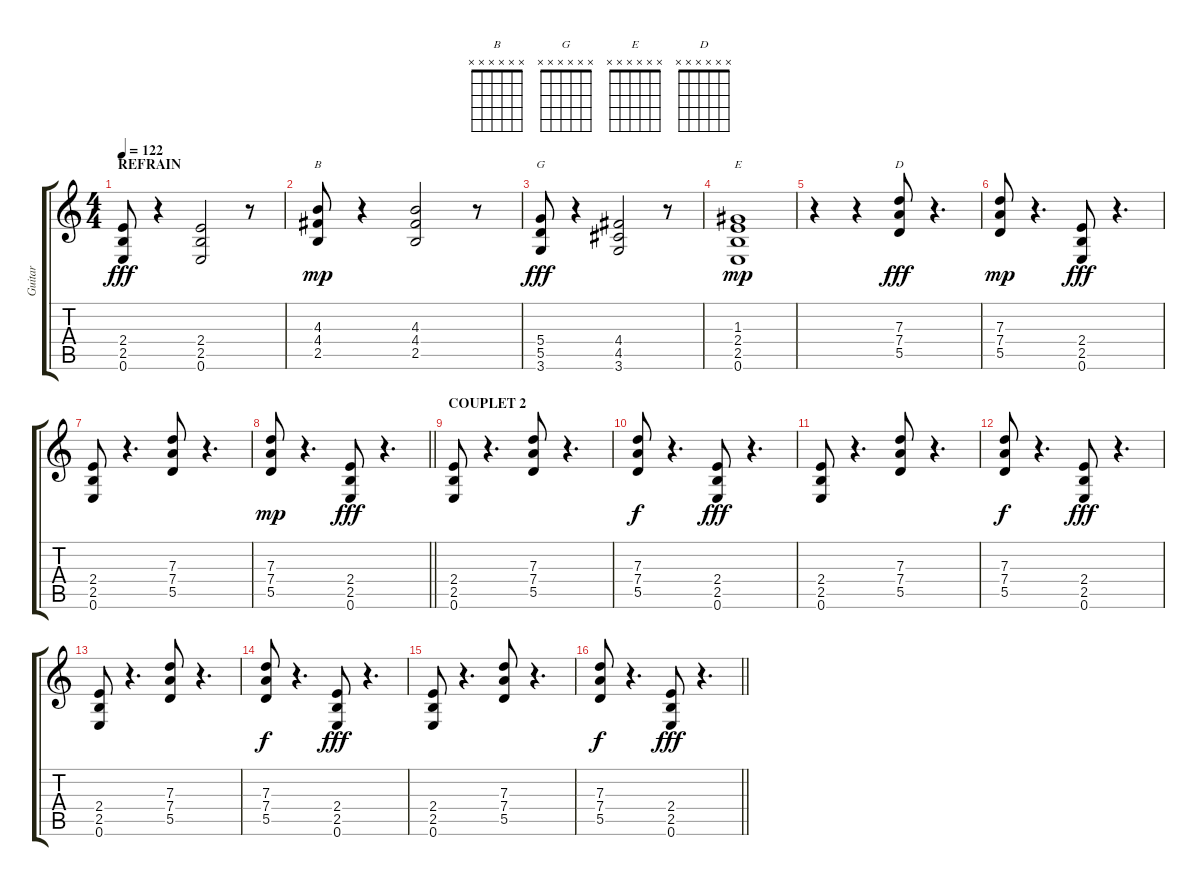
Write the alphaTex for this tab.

\track ("Guitar" "Guitar") {instrument overdrivenguitar}
\staff {score tabs}
\tuning (E4 B3 G3 D3 A2 E2) {hide}
\chord ("B" x x x x x x)
\chord ("G" x x x x x x)
\chord ("E" x x x x x x)
\chord ("D" x x x x x x)
\ts (4 4)
\section ("" "REFRAIN")
\tempo 122
\clef g2
\ks c
(2.4 2.5 0.6).8{dy fff} r.4 (2.4 2.5 0.6).2 r.8 |
(4.3 4.4 2.5).8{ch "B" dy mp} r.4 (4.3 4.4 2.5).2 r.8 |
(5.4 5.5 3.6).8{ch "G" dy fff} r.4 (4.4 4.5 3.6).2 r.8 |
(1.3 2.4 2.5 0.6).1{ch "E" dy mp} |
r.4 r.4 (7.3 7.4 5.5).8{ch "D" dy fff} r.4{d} |
(7.3 7.4 5.5).8{dy mp} r.4{d} (2.4 2.5 0.6).8{dy fff} r.4{d} |
(2.4 2.5 0.6).8 r.4{d} (7.3 7.4 5.5).8 r.4{d} |
\barLineRight lightlight
(7.3 7.4 5.5).8{dy mp} r.4{d} (2.4 2.5 0.6).8{dy fff} r.4{d} |
\section ("" "COUPLET 2")
(2.4 2.5 0.6).8 r.4{d} (7.3 7.4 5.5).8 r.4{d} |
(7.3 7.4 5.5).8{dy f} r.4{d} (2.4 2.5 0.6).8{dy fff} r.4{d} |
(2.4 2.5 0.6).8 r.4{d} (7.3 7.4 5.5).8 r.4{d} |
(7.3 7.4 5.5).8{dy f} r.4{d} (2.4 2.5 0.6).8{dy fff} r.4{d} |
(2.4 2.5 0.6).8 r.4{d} (7.3 7.4 5.5).8 r.4{d} |
(7.3 7.4 5.5).8{dy f} r.4{d} (2.4 2.5 0.6).8{dy fff} r.4{d} |
(2.4 2.5 0.6).8 r.4{d} (7.3 7.4 5.5).8 r.4{d} |
\barLineRight lightlight
(7.3 7.4 5.5).8{dy f} r.4{d} (2.4 2.5 0.6).8{dy fff} r.4{d}
